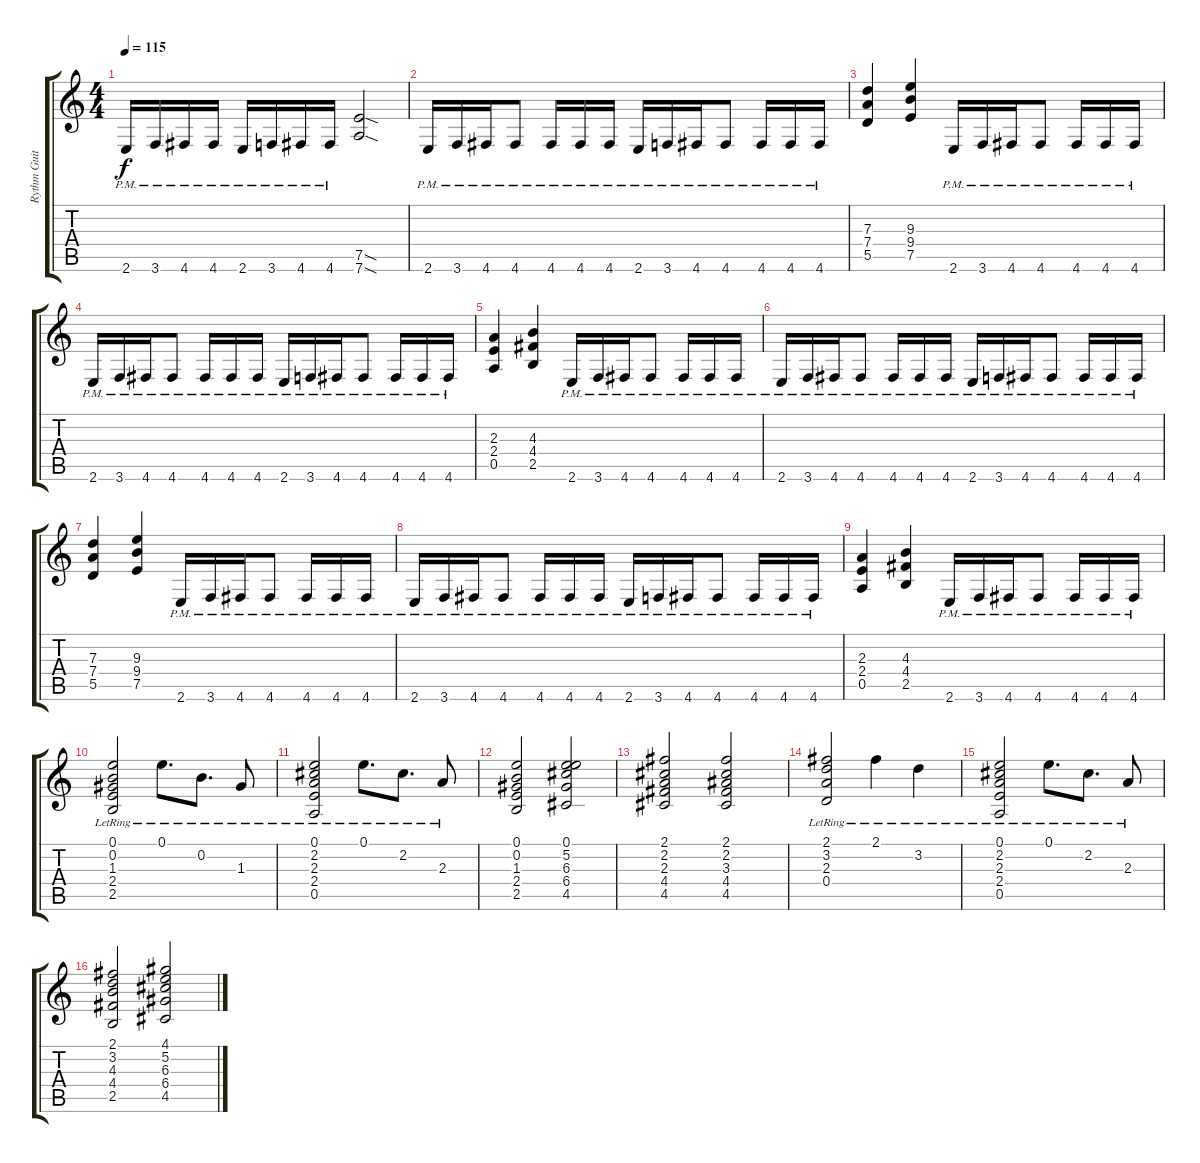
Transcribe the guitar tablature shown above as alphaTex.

\track ("Rythm Guitar 1" "Rythm Guit") {instrument distortionguitar}
\staff {score tabs}
\tuning (E4 B3 G3 D3 A2 D2) {hide}
\ts (4 4)
\tempo 115
\clef g2
\ks c
2.6{pm}.16{dy f} 3.6{pm}.16 4.6{pm}.16 4.6{pm}.16 2.6{pm}.16 3.6{pm}.16 4.6{pm}.16 4.6{pm}.16 (7.5{sod} 7.6{sod}).2 |
2.6{pm}.16 3.6{pm}.16 4.6{pm}.16 4.6{pm}.8 4.6{pm}.16 4.6{pm}.16 4.6{pm}.16 2.6{pm}.16 3.6{pm}.16 4.6{pm}.16 4.6{pm}.8 4.6{pm}.16 4.6{pm}.16 4.6{pm}.16 |
(7.3 7.4 5.5).4 (9.3 9.4 7.5).4 2.6{pm}.16 3.6{pm}.16 4.6{pm}.16 4.6{pm}.8 4.6{pm}.16 4.6{pm}.16 4.6{pm}.16 |
2.6{pm}.16 3.6{pm}.16 4.6{pm}.16 4.6{pm}.8 4.6{pm}.16 4.6{pm}.16 4.6{pm}.16 2.6{pm}.16 3.6{pm}.16 4.6{pm}.16 4.6{pm}.8 4.6{pm}.16 4.6{pm}.16 4.6{pm}.16 |
(2.3 2.4 0.5).4 (4.3 4.4 2.5).4 2.6{pm}.16 3.6{pm}.16 4.6{pm}.16 4.6{pm}.8 4.6{pm}.16 4.6{pm}.16 4.6{pm}.16 |
2.6{pm}.16 3.6{pm}.16 4.6{pm}.16 4.6{pm}.8 4.6{pm}.16 4.6{pm}.16 4.6{pm}.16 2.6{pm}.16 3.6{pm}.16 4.6{pm}.16 4.6{pm}.8 4.6{pm}.16 4.6{pm}.16 4.6{pm}.16 |
(7.3 7.4 5.5).4 (9.3 9.4 7.5).4 2.6{pm}.16 3.6{pm}.16 4.6{pm}.16 4.6{pm}.8 4.6{pm}.16 4.6{pm}.16 4.6{pm}.16 |
2.6{pm}.16 3.6{pm}.16 4.6{pm}.16 4.6{pm}.8 4.6{pm}.16 4.6{pm}.16 4.6{pm}.16 2.6{pm}.16 3.6{pm}.16 4.6{pm}.16 4.6{pm}.8 4.6{pm}.16 4.6{pm}.16 4.6{pm}.16 |
(2.3 2.4 0.5).4 (4.3 4.4 2.5).4 2.6{pm}.16 3.6{pm}.16 4.6{pm}.16 4.6{pm}.8 4.6{pm}.16 4.6{pm}.16 4.6{pm}.16 |
(0.1{lr} 0.2{lr} 1.3{lr} 2.4{lr} 2.5{lr}).2 0.1{lr}.8{d} 0.2{lr}.8{d} 1.3{lr}.8 |
(0.1{lr} 2.2{lr} 2.3{lr} 2.4{lr} 0.5{lr}).2 0.1{lr}.8{d} 2.2{lr}.8{d} 2.3{lr}.8 |
(0.1 0.2 1.3 2.4 2.5).2 (0.1 5.2 6.3 6.4 4.5).2 |
(2.1 2.2 2.3 4.4 4.5).2 (2.1 2.2 3.3 4.4 4.5).2 |
(2.1{lr} 3.2{lr} 2.3{lr} 0.4{lr}).2 2.1{lr}.4 3.2{lr}.4 |
(0.1{lr} 2.2{lr} 2.3{lr} 2.4{lr} 0.5{lr}).2 0.1{lr}.8{d} 2.2{lr}.8{d} 2.3{lr}.8 |
(2.1 3.2 4.3 4.4 2.5).2 (4.1 5.2 6.3 6.4 4.5).2
